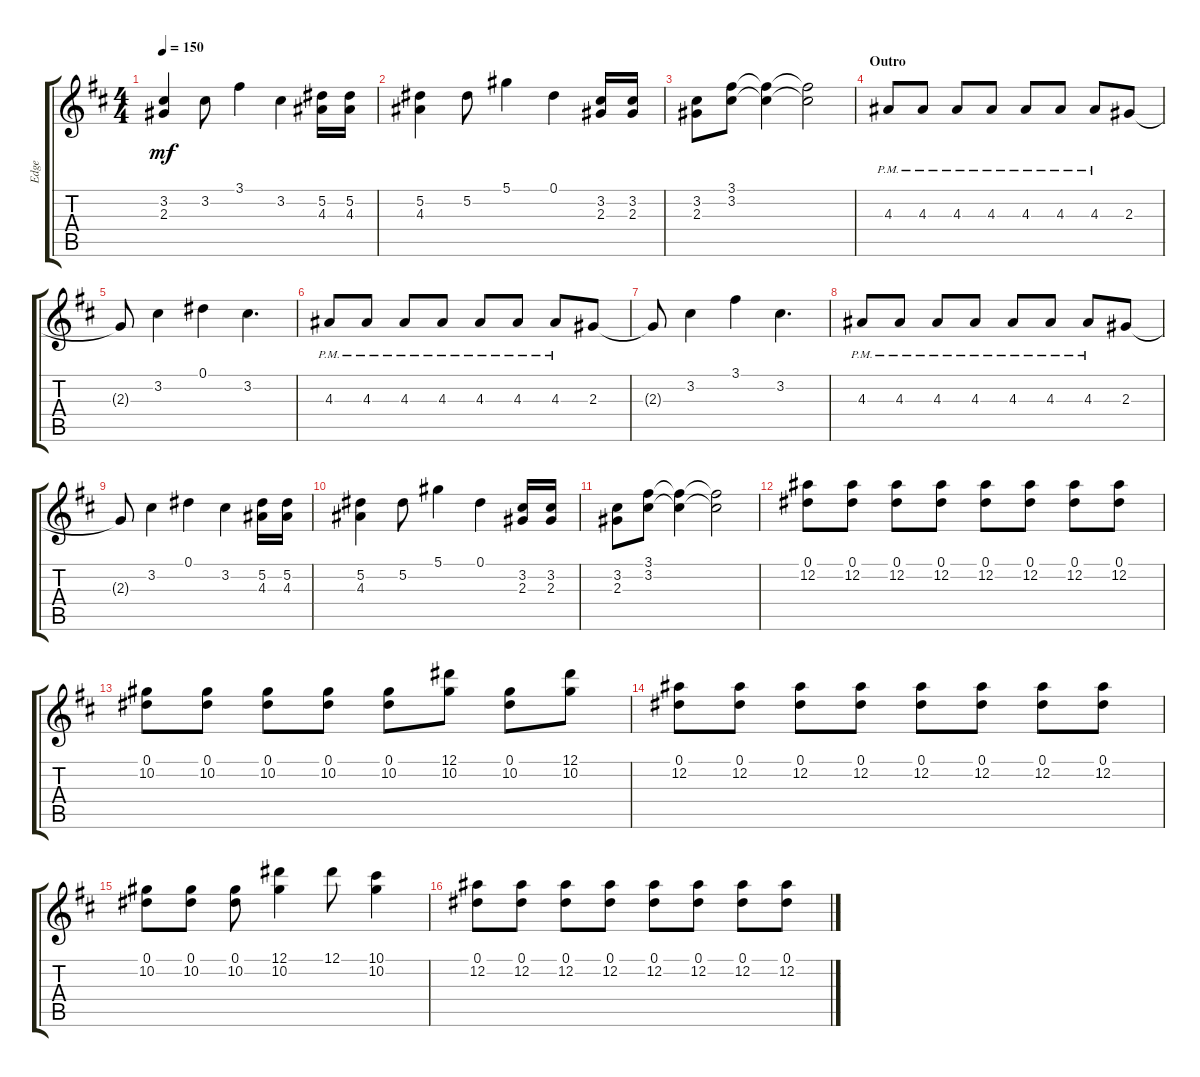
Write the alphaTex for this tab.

\track ("Edge" "Edge") {instrument overdrivenguitar}
\staff {score tabs}
\tuning (Eb4 Bb3 Gb3 Db3 Ab2 Eb2) {hide}
\ts (4 4)
\tempo 150
\clef g2
\ks d
(3.2 2.3).4{dy mf} 3.2.8 3.1.4 3.2.4 (5.2 4.3).16 (5.2 4.3).16 |
(5.2 4.3).4 5.2.8 5.1.4 0.1.4 (3.2 2.3).16 (3.2 2.3).16 |
(3.2 2.3).8 (3.1 3.2).8 (3.1{t} 3.2{t}).4 (3.1{t} 3.2{t}).2 |
\section ("" "Outro")
4.3{pm}.8 4.3{pm}.8 4.3{pm}.8 4.3{pm}.8 4.3{pm}.8 4.3{pm}.8 4.3{pm}.8 2.3.8 |
2.3{t}.8 3.2.4 0.1.4 3.2.4{d} |
4.3{pm}.8 4.3{pm}.8 4.3{pm}.8 4.3{pm}.8 4.3{pm}.8 4.3{pm}.8 4.3{pm}.8 2.3.8 |
2.3{t}.8 3.2.4 3.1.4 3.2.4{d} |
4.3{pm}.8 4.3{pm}.8 4.3{pm}.8 4.3{pm}.8 4.3{pm}.8 4.3{pm}.8 4.3{pm}.8 2.3.8 |
2.3{t}.8 3.2.4 0.1.4 3.2.4 (5.2 4.3).16 (5.2 4.3).16 |
(5.2 4.3).4 5.2.8 5.1.4 0.1.4 (3.2 2.3).16 (3.2 2.3).16 |
(3.2 2.3).8 (3.1 3.2).8 (3.1{t} 3.2{t}).4 (3.1{t} 3.2{t}).2 |
(0.1 12.2).8 (0.1 12.2).8 (0.1 12.2).8 (0.1 12.2).8 (0.1 12.2).8 (0.1 12.2).8 (0.1 12.2).8 (0.1 12.2).8 |
(0.1 10.2).8 (0.1 10.2).8 (0.1 10.2).8 (0.1 10.2).8 (0.1 10.2).8 (12.1 10.2).8 (0.1 10.2).8 (12.1 10.2).8 |
(0.1 12.2).8 (0.1 12.2).8 (0.1 12.2).8 (0.1 12.2).8 (0.1 12.2).8 (0.1 12.2).8 (0.1 12.2).8 (0.1 12.2).8 |
(0.1 10.2).8 (0.1 10.2).8 (0.1 10.2).8 (12.1 10.2).4 12.1.8 (10.1 10.2).4 |
(0.1 12.2).8 (0.1 12.2).8 (0.1 12.2).8 (0.1 12.2).8 (0.1 12.2).8 (0.1 12.2).8 (0.1 12.2).8 (0.1 12.2).8
